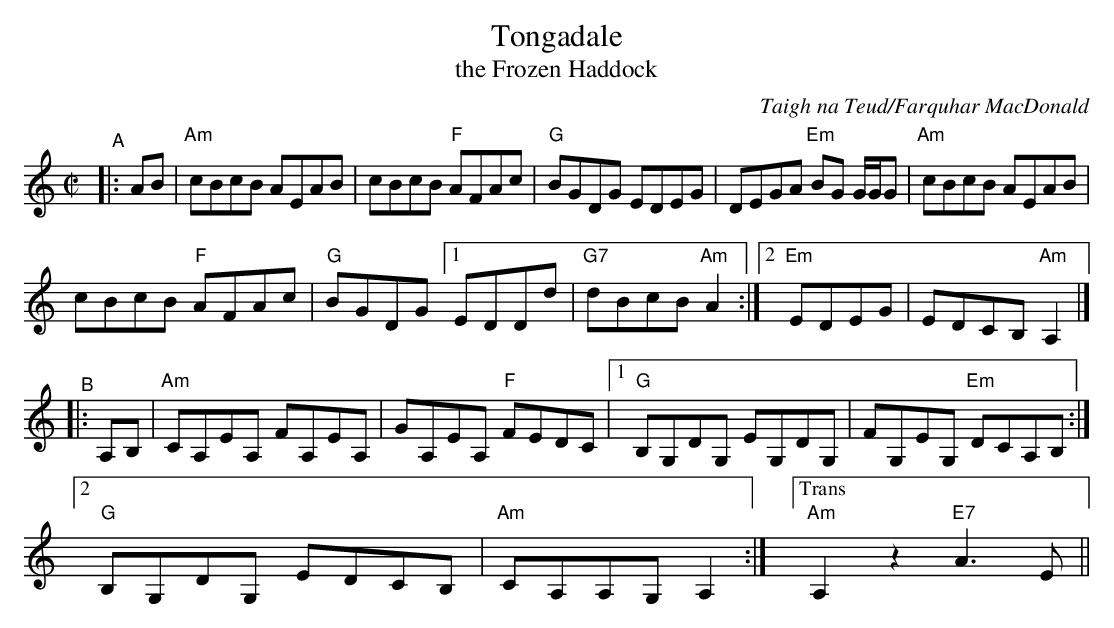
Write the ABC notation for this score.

X:1
T: Tongadale
T: the Frozen Haddock
C: Taigh na Teud/Farquhar MacDonald
M: C|
L: 1/8
K: Amin
"^A"|: AB |\
"Am"cBcB AEAB | cBcB "F"AFAc | "G"BGDG EDEG | DEGA "Em"BG G/G/G | "Am"cBcB AEAB |
cBcB "F"AFAc | "G"BGDG [1 EDDd | "G7"dBcB "Am"A2 :|[2"Em"EDEG | EDCB,"Am" A,2 |]
"^B"|: A,B, |\
"Am"CA,EA, FA,EA, | GA,EA, "F"FEDC |[1  "G"B,G,DG, EG,DG, | FG,EG, "Em"DCA,B, :|
[2 "G"B,G,DG, EDCB, | "Am"CA,A,G, A,2 :|y["Trans""Am"A,2z2 "E7"A3E ||
